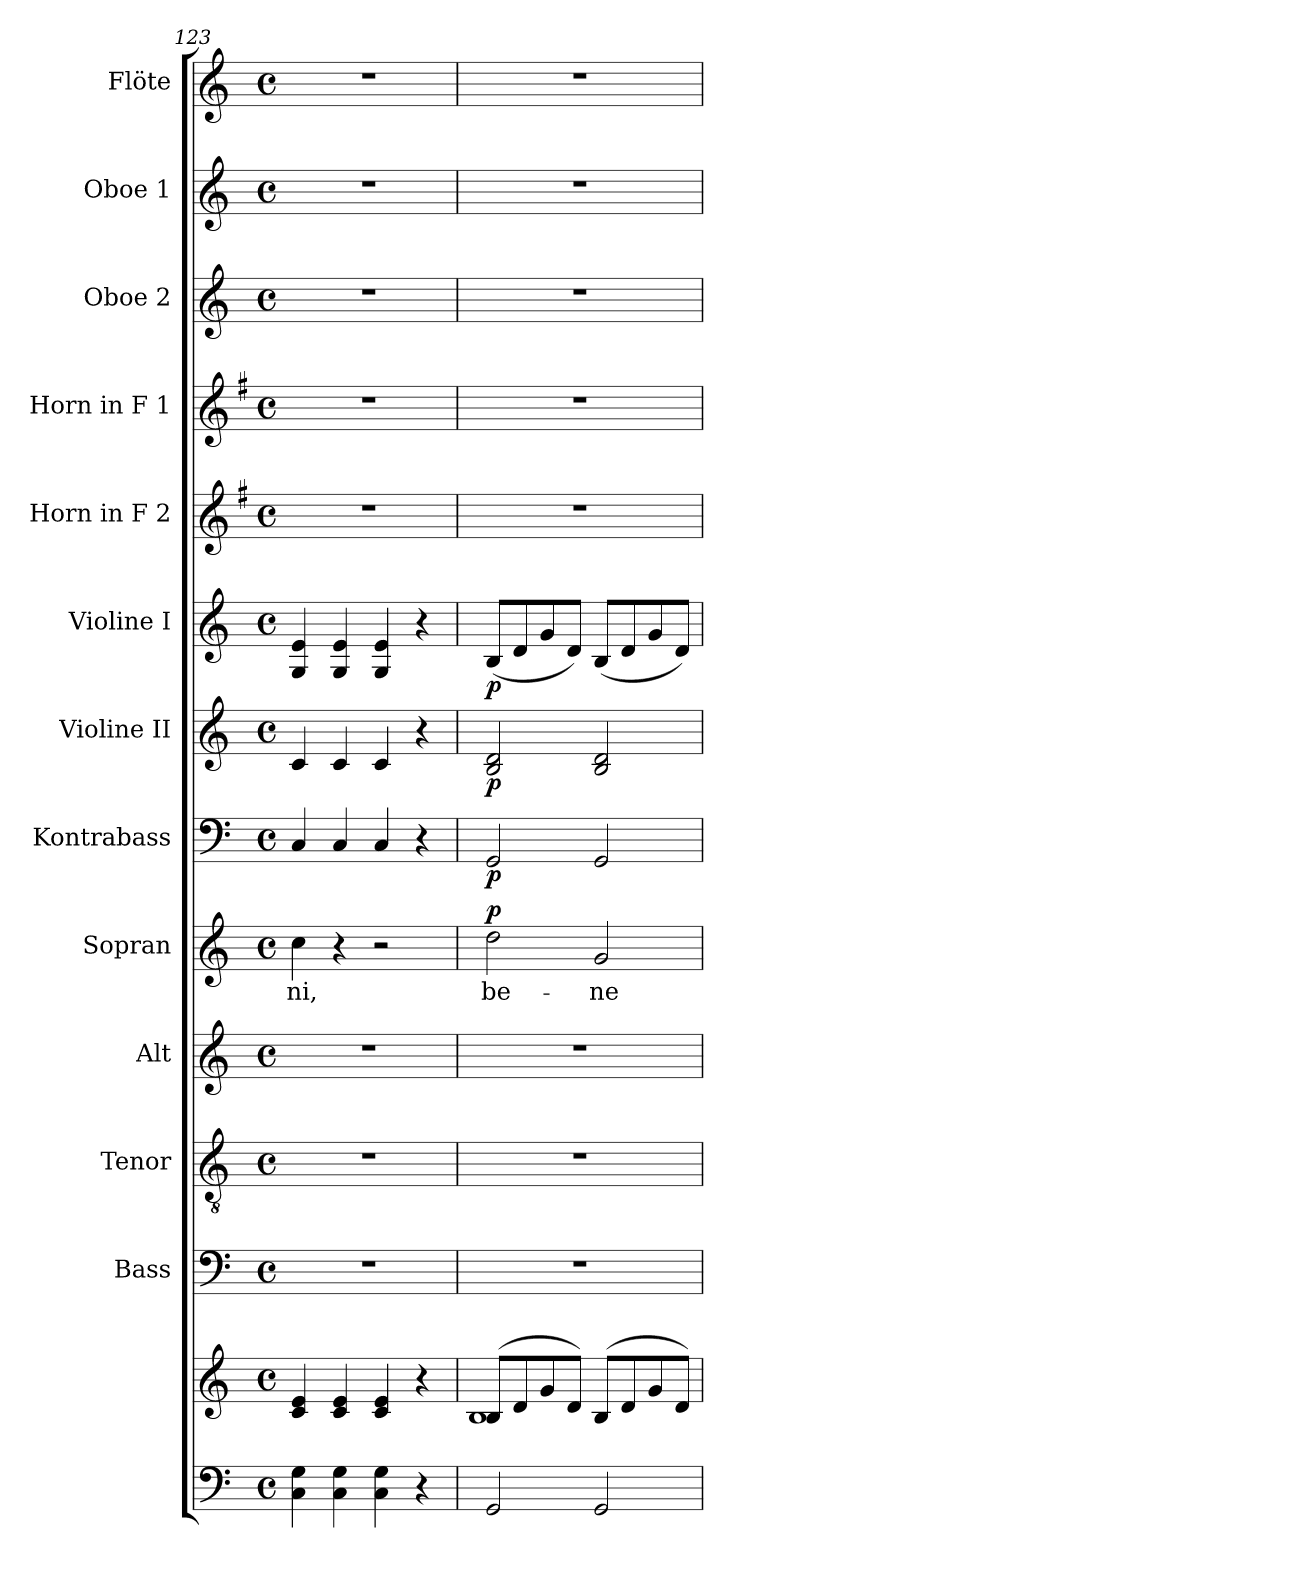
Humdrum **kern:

**kern	**kern	**kern	**kern	**kern	**kern	**text	**dynam	**kern	**dynam	**kern	**dynam	**kern	**dynam	**kern	**kern	**kern	**kern	**kern
*part13	*part13	*part12	*part11	*part10	*part9	*part9	*part9	*part8	*part8	*part7	*part7	*part6	*part6	*part5	*part4	*part3	*part2	*part1
*staff14	*staff13	*staff12	*staff11	*staff10	*staff9	*staff9	*staff9	*staff8	*staff8	*staff7	*staff7	*staff6	*staff6	*staff5	*staff4	*staff3	*staff2	*staff1
*	*	*I"Bass	*I"Tenor	*I"Alt	*I"Sopran	*	*	*I"Kontrabass	*	*I"Violine II	*	*I"Violine I	*	*I"Horn in F 2	*I"Horn in F 1	*I"Oboe 2	*I"Oboe 1	*I"Flöte
*	*	*I'B.	*I'T.	*I'A.	*I'S.	*	*	*I'Kb.	*	*I'Vl. II	*	*I'Vl. I	*	*	*	*I'Ob. 2	*I'Ob. 1	*I'Fl.
*clefF4	*clefG2	*clefF4	*clefGv2	*clefG2	*clefG2	*	*	*clefF4	*	*clefG2	*	*clefG2	*	*clefG2	*clefG2	*clefG2	*clefG2	*clefG2
*	*	*	*	*	*	*	*	*ITrd7c12	*	*	*	*	*	*ITrd4c7	*ITrd4c7	*	*	*
*k[]	*k[]	*k[]	*k[]	*k[]	*k[]	*	*	*k[]	*	*k[]	*	*k[]	*	*k[]	*k[]	*k[]	*k[]	*k[]
*C:	*C:	*C:	*C:	*C:	*C:	*	*	*C:	*	*C:	*	*C:	*	*C:	*C:	*C:	*C:	*C:
*M4/4	*M4/4	*M4/4	*M4/4	*M4/4	*M4/4	*	*	*M4/4	*	*M4/4	*	*M4/4	*	*M4/4	*M4/4	*M4/4	*M4/4	*M4/4
*met(c)	*met(c)	*met(c)	*met(c)	*met(c)	*met(c)	*	*	*met(c)	*	*met(c)	*	*met(c)	*	*met(c)	*met(c)	*met(c)	*met(c)	*met(c)
=123	=123	=123	=123	=123	=123	=123	=123	=123	=123	=123	=123	=123	=123	=123	=123	=123	=123	=123
!	!	!	!	!	!	!LO:LY:b	!	!	!	!	!	!	!	!	!	!	!	!
4C\ 4G\	4c/ 4e/	1r	1r	1r	4cc\	-ni,	.	4CC/	.	4c/	.	4G/ 4e/	.	1r	1r	1r	1r	1r
4C\ 4G\	4c/ 4e/	.	.	.	4r	.	.	4CC/	.	4c/	.	4G/ 4e/	.	.	.	.	.	.
4C\ 4G\	4c/ 4e/	.	.	.	2r	.	.	4CC/	.	4c/	.	4G/ 4e/	.	.	.	.	.	.
4r	4r	.	.	.	.	.	.	4r	.	4r	.	4r	.	.	.	.	.	.
=124	=124	=124	=124	=124	=124	=124	=124	=124	=124	=124	=124	=124	=124	=124	=124	=124	=124	=124
*	*^	*	*	*	*	*	*	*	*	*	*	*	*	*	*	*	*	*
!	!	!	!	!	!	!	!LO:LY:b	!LO:DY:a	!	!LO:DY:b	!	!LO:DY:b	!	!LO:DY:b	!	!	!	!	!
2GG/	(>8B/L	1B	1r	1r	1r	2dd\	be-	p	2GGG/	p	2B/ 2d/	p	(<8B/L	p	1r	1r	1r	1r	1r
.	8d/	.	.	.	.	.	.	.	.	.	.	.	8d/	.	.	.	.	.	.
.	8g/	.	.	.	.	.	.	.	.	.	.	.	8g/	.	.	.	.	.	.
.	8d/J)	.	.	.	.	.	.	.	.	.	.	.	8d/J)	.	.	.	.	.	.
!	!	!	!	!	!	!	!LO:LY:b	!	!	!	!	!	!	!	!	!	!	!	!
2GG/	(>8B/L	.	.	.	.	2g/	-ne-	.	2GGG/	.	2B/ 2d/	.	(<8B/L	.	.	.	.	.	.
.	8d/	.	.	.	.	.	.	.	.	.	.	.	8d/	.	.	.	.	.	.
.	8g/	.	.	.	.	.	.	.	.	.	.	.	8g/	.	.	.	.	.	.
.	8d/J)	.	.	.	.	.	.	.	.	.	.	.	8d/J)	.	.	.	.	.	.
*	*v	*v	*	*	*	*	*	*	*	*	*	*	*	*	*	*	*	*	*
=	=	=	=	=	=	=	=	=	=	=	=	=	=	=	=	=	=	=
*-	*-	*-	*-	*-	*-	*-	*-	*-	*-	*-	*-	*-	*-	*-	*-	*-	*-	*-
